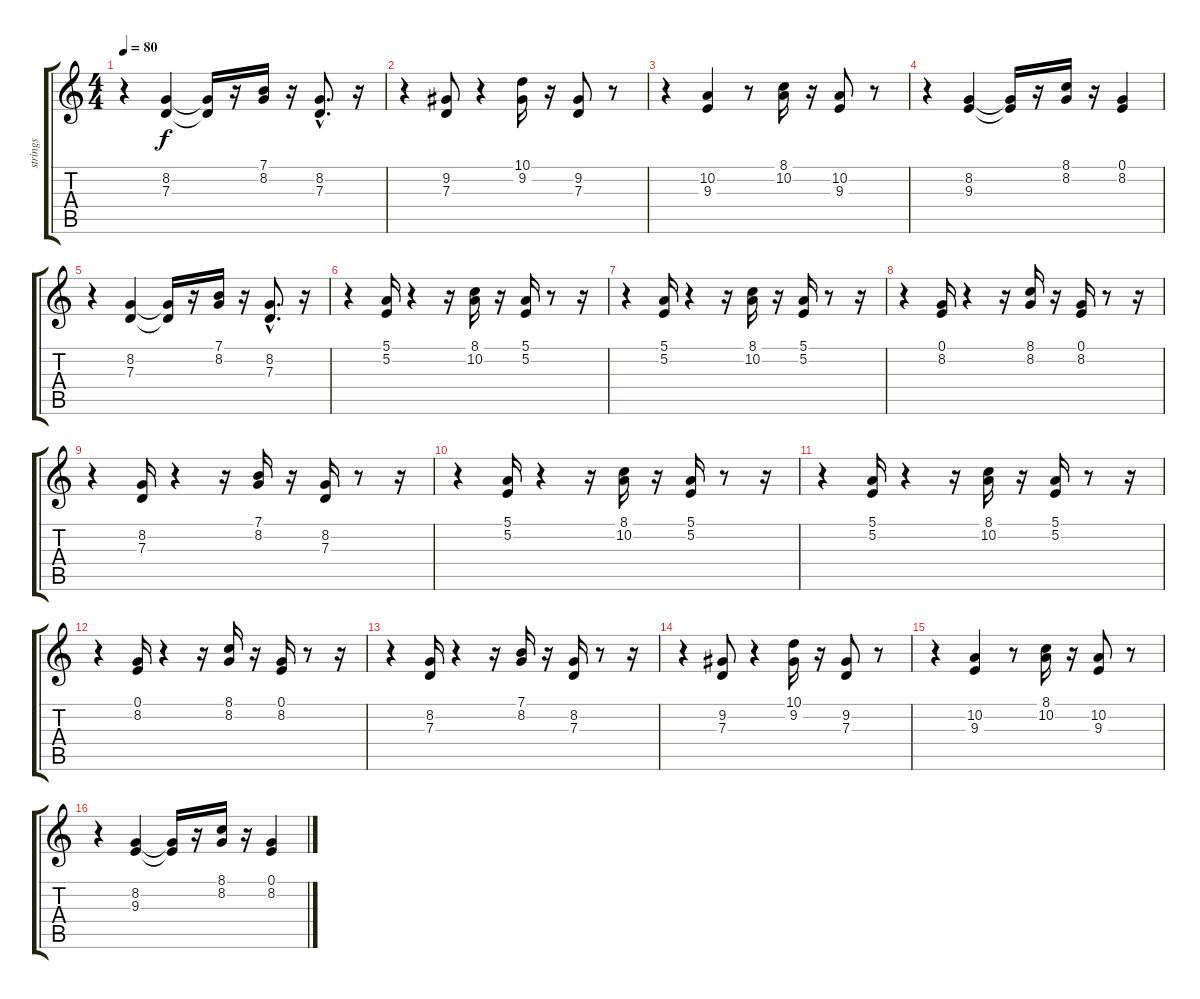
\track ("strings" "strings") {instrument pizzicatostrings}
\staff {score tabs}
\tuning (E4 B3 G3 D3 A2 E2) {hide}
\ts (4 4)
\tempo 80
\clef g2
\ks c
r.4{dy f} (8.2 7.3).4 (8.2{t} 7.3{t}).16 r.16 (7.1 8.2).16 r.16 (8.2{hac} 7.3{hac}).8{d} r.16 |
r.4 (9.2 7.3).8 r.4 (10.1 9.2).16 r.16 (9.2 7.3).8 r.8 |
r.4 (10.2 9.3).4 r.8 (8.1 10.2).16 r.16 (10.2 9.3).8 r.8 |
r.4 (8.2 9.3).4 (8.2{t} 9.3{t}).16 r.16 (8.1 8.2).16 r.16 (0.1 8.2).4 |
r.4 (8.2 7.3).4 (8.2{t} 7.3{t}).16 r.16 (7.1 8.2).16 r.16 (8.2{hac} 7.3{hac}).8{d} r.16 |
r.4 (5.1 5.2).16 r.4 r.16 (8.1 10.2).16 r.16 (5.1 5.2).16 r.8 r.16 |
r.4 (5.1 5.2).16 r.4 r.16 (8.1 10.2).16 r.16 (5.1 5.2).16 r.8 r.16 |
r.4 (0.1 8.2).16 r.4 r.16 (8.1 8.2).16 r.16 (0.1 8.2).16 r.8 r.16 |
r.4 (8.2 7.3).16 r.4 r.16 (7.1 8.2).16 r.16 (8.2 7.3).16 r.8 r.16 |
r.4 (5.1 5.2).16 r.4 r.16 (8.1 10.2).16 r.16 (5.1 5.2).16 r.8 r.16 |
r.4 (5.1 5.2).16 r.4 r.16 (8.1 10.2).16 r.16 (5.1 5.2).16 r.8 r.16 |
r.4 (0.1 8.2).16 r.4 r.16 (8.1 8.2).16 r.16 (0.1 8.2).16 r.8 r.16 |
r.4 (8.2 7.3).16 r.4 r.16 (7.1 8.2).16 r.16 (8.2 7.3).16 r.8 r.16 |
r.4 (9.2 7.3).8 r.4 (10.1 9.2).16 r.16 (9.2 7.3).8 r.8 |
r.4 (10.2 9.3).4 r.8 (8.1 10.2).16 r.16 (10.2 9.3).8 r.8 |
r.4 (8.2 9.3).4 (8.2{t} 9.3{t}).16 r.16 (8.1 8.2).16 r.16 (0.1 8.2).4
